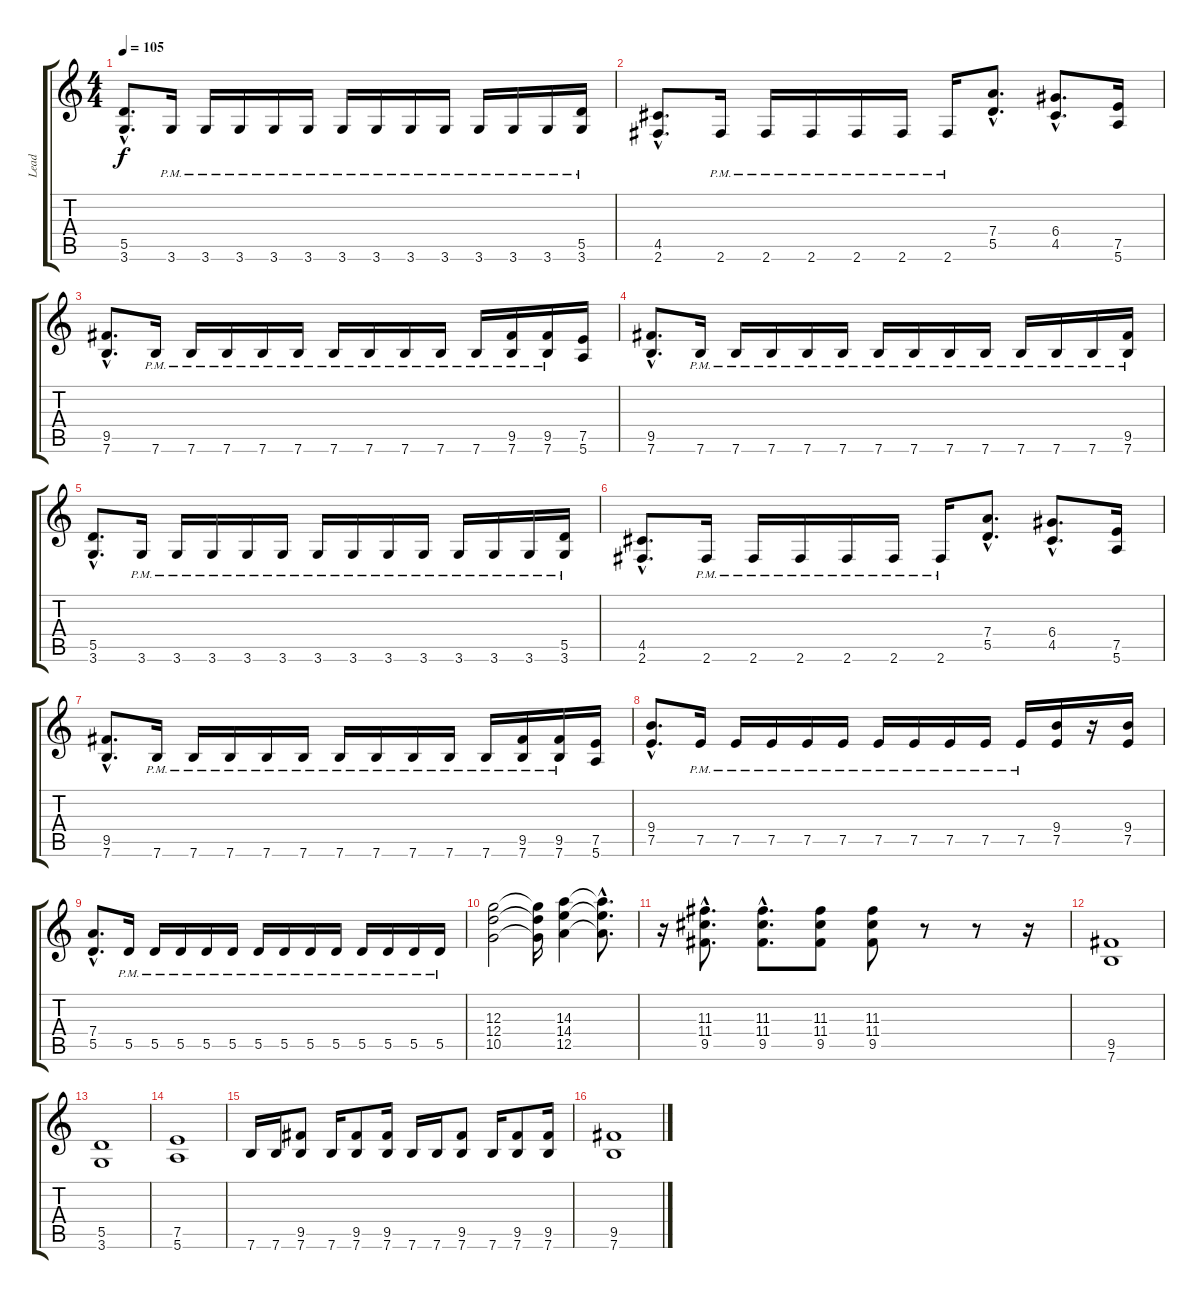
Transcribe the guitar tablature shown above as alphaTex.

\track ("Lead" "Lead") {instrument distortionguitar}
\staff {score tabs}
\tuning (E4 B3 G3 D3 A2 E2) {hide}
\ts (4 4)
\tempo 105
\clef g2
\ks c
(5.5{hac} 3.6{hac}).8{d dy f} 3.6{pm}.16 3.6{pm}.16 3.6{pm}.16 3.6{pm}.16 3.6{pm}.16 3.6{pm}.16 3.6{pm}.16 3.6{pm}.16 3.6{pm}.16 3.6{pm}.16 3.6{pm}.16 3.6{pm}.16 (5.5 3.6{pm}).16 |
(4.5{hac} 2.6{hac}).8{d} 2.6{pm}.16 2.6{pm}.16 2.6{pm}.16 2.6{pm}.16 2.6{pm}.16 2.6{pm}.16 (7.4{hac} 5.5{hac}).8{d} (6.4{hac} 4.5{hac}).8{d} (7.5 5.6).16 |
(9.5{hac} 7.6{hac}).8{d} 7.6{pm}.16 7.6{pm}.16 7.6{pm}.16 7.6{pm}.16 7.6{pm}.16 7.6{pm}.16 7.6{pm}.16 7.6{pm}.16 7.6{pm}.16 7.6{pm}.16 (9.5 7.6{pm}).16 (9.5 7.6{pm}).16 (7.5 5.6).16 |
(9.5{hac} 7.6{hac}).8{d} 7.6{pm}.16 7.6{pm}.16 7.6{pm}.16 7.6{pm}.16 7.6{pm}.16 7.6{pm}.16 7.6{pm}.16 7.6{pm}.16 7.6{pm}.16 7.6{pm}.16 7.6{pm}.16 7.6{pm}.16 (9.5 7.6{pm}).16 |
(5.5{hac} 3.6{hac}).8{d} 3.6{pm}.16 3.6{pm}.16 3.6{pm}.16 3.6{pm}.16 3.6{pm}.16 3.6{pm}.16 3.6{pm}.16 3.6{pm}.16 3.6{pm}.16 3.6{pm}.16 3.6{pm}.16 3.6{pm}.16 (5.5 3.6{pm}).16 |
(4.5{hac} 2.6{hac}).8{d} 2.6{pm}.16 2.6{pm}.16 2.6{pm}.16 2.6{pm}.16 2.6{pm}.16 2.6{pm}.16 (7.4{hac} 5.5{hac}).8{d} (6.4{hac} 4.5{hac}).8{d} (7.5 5.6).16 |
(9.5{hac} 7.6{hac}).8{d} 7.6{pm}.16 7.6{pm}.16 7.6{pm}.16 7.6{pm}.16 7.6{pm}.16 7.6{pm}.16 7.6{pm}.16 7.6{pm}.16 7.6{pm}.16 7.6{pm}.16 (9.5 7.6{pm}).16 (9.5 7.6{pm}).16 (7.5 5.6).16 |
(9.4{hac} 7.5{hac}).8{d} 7.5{pm}.16 7.5{pm}.16 7.5{pm}.16 7.5{pm}.16 7.5{pm}.16 7.5{pm}.16 7.5{pm}.16 7.5{pm}.16 7.5{pm}.16 7.5{pm}.16 (9.4 7.5).16 r.16 (9.4 7.5).16 |
(7.4{hac} 5.5{hac}).8{d} 5.5{pm}.16 5.5{pm}.16 5.5{pm}.16 5.5{pm}.16 5.5{pm}.16 5.5{pm}.16 5.5{pm}.16 5.5{pm}.16 5.5{pm}.16 5.5{pm}.16 5.5{pm}.16 5.5{pm}.16 5.5{pm}.16 |
(12.3 12.4 10.5).2 (12.3{t} 12.4{t} 10.5{t}).16 (14.3 14.4 12.5).4 (14.3{hac t} 14.4{hac t} 12.5{hac t}).8{d} |
r.16 (11.3{hac} 11.4{hac} 9.5{hac}).8{d} (11.3{hac} 11.4{hac} 9.5{hac}).8{d} (11.3 11.4 9.5).8 (11.3 11.4 9.5).8 r.8 r.8 r.16 |
(9.5 7.6).1 |
(5.5 3.6).1 |
(7.5 5.6).1 |
7.6.16 7.6.16 (9.5 7.6).8 7.6.16 (9.5 7.6).8 (9.5 7.6).16 7.6.16 7.6.16 (9.5 7.6).8 7.6.16 (9.5 7.6).8 (9.5 7.6).16 |
(9.5 7.6).1
